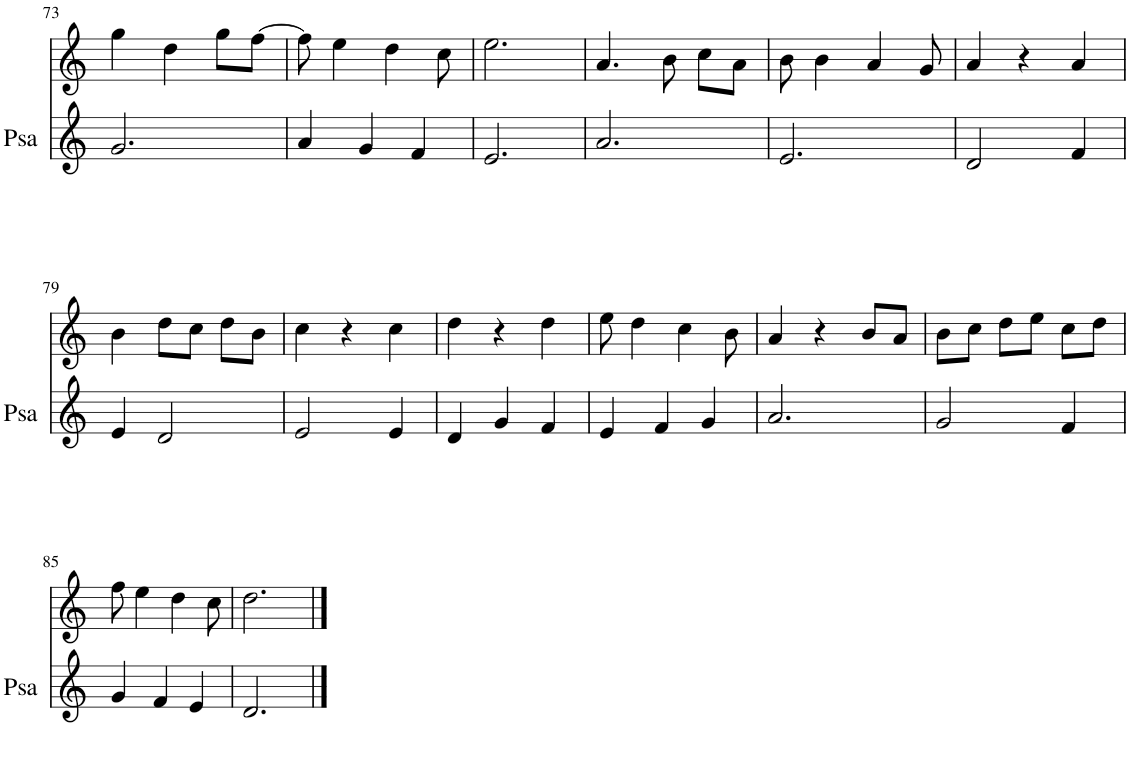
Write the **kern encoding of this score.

**kern	**kern
*part2	*part1
*staff2	*staff1
*I"Psartely	*I"Melody
*I'Psa	*
!!LO:PB:g=z
*clefG2	*clefG2
*k[]	*k[]
*M3/4	*M3/4
=73	=73
2.g/	4gg\
.	4dd\
.	8gg\L
.	[8ff\J
=74	=74
4a/	8ff\]
.	4ee\
4g/	.
.	4dd\
4f/	.
.	8cc\
=75	=75
2.e/	2.ee\
=76	=76
2.a/	4.a/
.	8b\
.	8cc\L
.	8a\J
=77	=77
2.e/	8b\
.	4b\
.	4a/
.	8g/
=78	=78
2d/	4a/
.	4r
4f/	4a/
!!LO:LB:g=z
=79	=79
4e/	4b\
2d/	8dd\L
.	8cc\J
.	8dd\L
.	8b\J
=80	=80
2e/	4cc\
.	4r
4e/	4cc\
=81	=81
4d/	4dd\
4g/	4r
4f/	4dd\
=82	=82
4e/	8ee\
.	4dd\
4f/	.
.	4cc\
4g/	.
.	8b\
=83	=83
2.a/	4a/
.	4r
.	8b/L
.	8a/J
=84	=84
2g/	8b\L
.	8cc\J
.	8dd\L
.	8ee\J
4f/	8cc\L
.	8dd\J
!!LO:LB:g=z
=85	=85
4g/	8ff\
.	4ee\
4f/	.
.	4dd\
4e/	.
.	8cc\
=86	=86
2.d/	2.dd\
==	==
*-	*-
